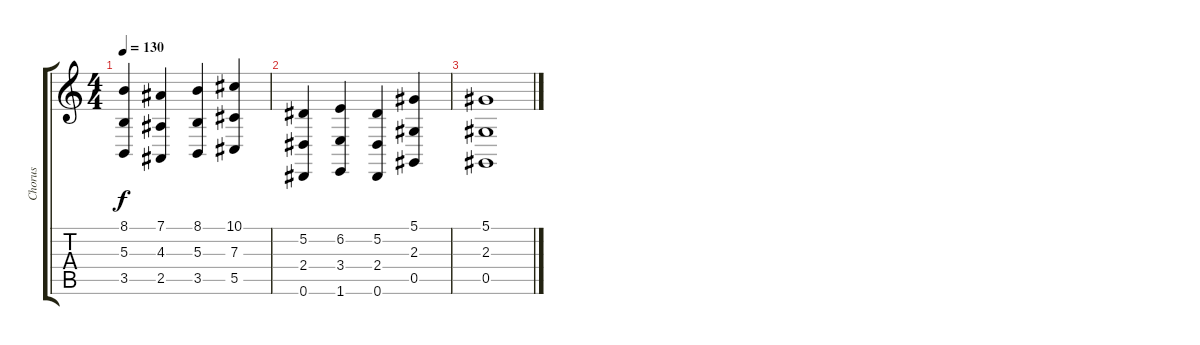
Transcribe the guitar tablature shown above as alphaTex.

\track ("Chorus" "Chorus") {instrument choiraahs}
\staff {score tabs}
\tuning (Eb4 Bb3 Gb3 Db3 Ab2 Eb2) {hide}
\ts (4 4)
\tempo 130
\clef g2
\ks c
(8.1 5.3 3.5).4{dy f} (7.1 4.3 2.5).4 (8.1 5.3 3.5).4 (10.1 7.3 5.5).4 |
(5.2 2.4 0.6).4 (6.2 3.4 1.6).4 (5.2 2.4 0.6).4 (5.1 2.3 0.5).4 |
(5.1 2.3 0.5).1
